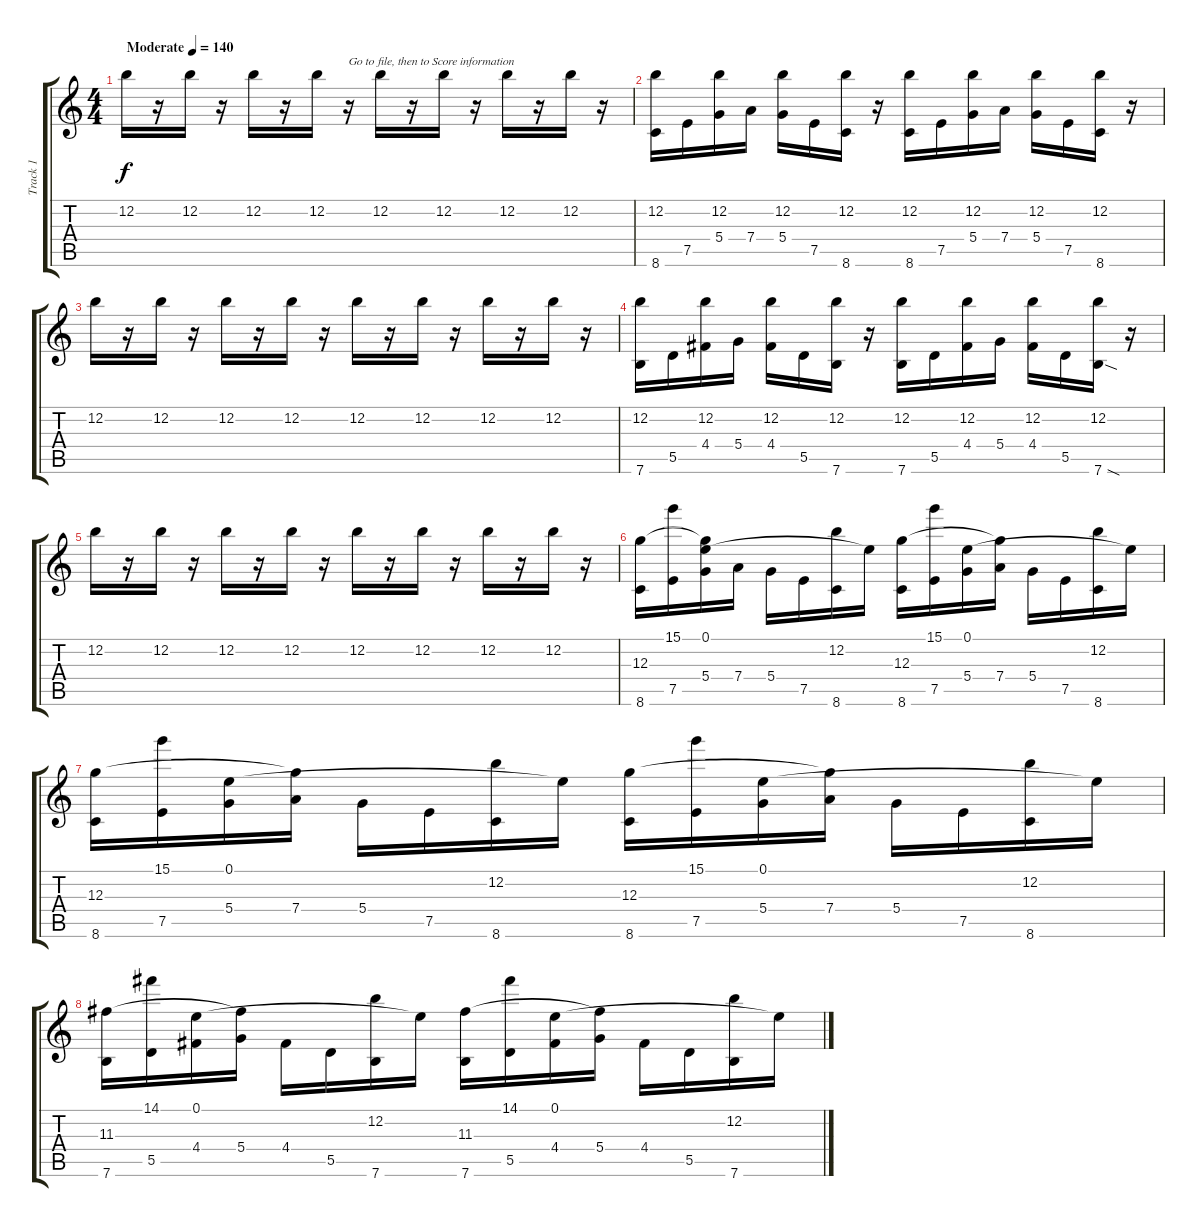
\track ("Track 1" "Track 1") {instrument acousticguitarsteel}
\staff {score tabs}
\tuning (E4 B3 G3 D3 A2 E2) {hide}
\ts (4 4)
\tempo (140 "Moderate")
\clef g2
\ks c
12.2.16{dy f instrument acousticguitarsteel} r.16 12.2.16 r.16 12.2.16 r.16 12.2.16 r.16{txt "Go to file, then to Score information "} 12.2.16 r.16 12.2.16 r.16 12.2.16 r.16 12.2.16 r.16 |
(12.2 8.6).16 7.5.16 (12.2 5.4).16 7.4.16 (12.2 5.4).16 7.5.16 (12.2 8.6).16 r.16 (12.2 8.6).16 7.5.16 (12.2 5.4).16 7.4.16 (12.2 5.4).16 7.5.16 (12.2 8.6).16 r.16 |
12.2.16 r.16 12.2.16 r.16 12.2.16 r.16 12.2.16 r.16 12.2.16 r.16 12.2.16 r.16 12.2.16 r.16 12.2.16 r.16 |
(12.2 7.6).16 5.5.16 (12.2 4.4).16 5.4.16 (12.2 4.4).16 5.5.16 (12.2 7.6).16 r.16 (12.2 7.6).16 5.5.16 (12.2 4.4).16 5.4.16 (12.2 4.4).16 5.5.16 (12.2 7.6{sod}).16 r.16 |
12.2.16 r.16 12.2.16 r.16 12.2.16 r.16 12.2.16 r.16 12.2.16 r.16 12.2.16 r.16 12.2.16 r.16 12.2.16 r.16 |
(12.3 8.6).16 (15.1 7.5).16 (0.1 12.3{t} 5.4).16 7.4.16 5.4.16 7.5.16 (12.2 8.6).16 0.1{t}.16 (12.3 8.6).16 (15.1 7.5).16 (0.1 5.4).16 (12.3{t} 7.4).16 5.4.16 7.5.16 (12.2 8.6).16 0.1{t}.16 |
(12.3 8.6).16 (15.1 7.5).16 (0.1 5.4).16 (12.3{t} 7.4).16 5.4.16 7.5.16 (12.2 8.6).16 0.1{t}.16 (12.3 8.6).16 (15.1 7.5).16 (0.1 5.4).16 (12.3{t} 7.4).16 5.4.16 7.5.16 (12.2 8.6).16 0.1{t}.16 |
(11.3 7.6).16 (14.1 5.5).16 (0.1 4.4).16 (11.3{t} 5.4).16 4.4.16 5.5.16 (12.2 7.6).16 0.1{t}.16 (11.3 7.6).16 (14.1 5.5).16 (0.1 4.4).16 (11.3{t} 5.4).16 4.4.16 5.5.16 (12.2 7.6).16 0.1{t}.16
